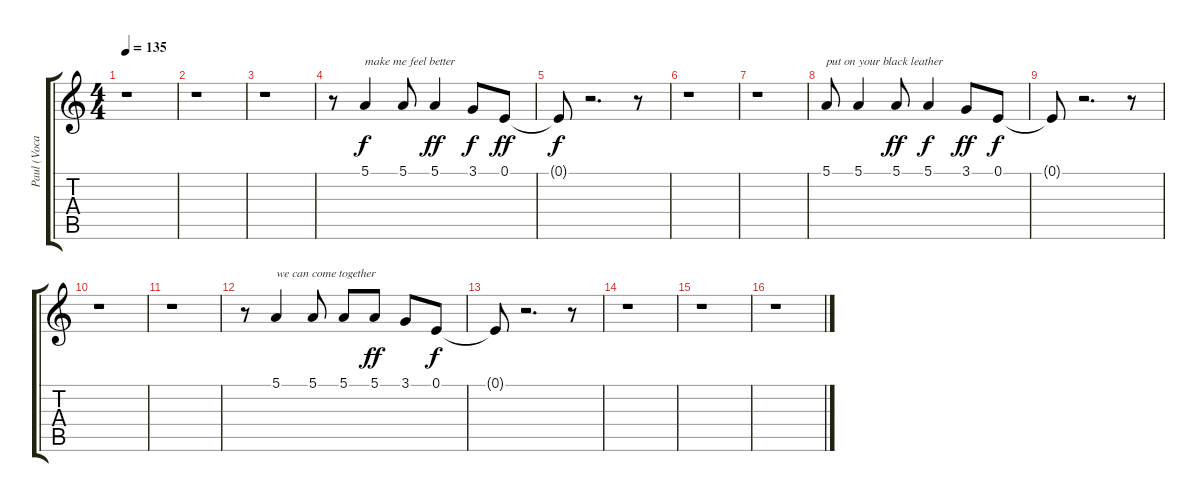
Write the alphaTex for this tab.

\track ("Paul (Vocals)" "Paul (Voca") {instrument lead2sawtooth}
\staff {score tabs}
\tuning (E4 B3 G3 D3 A2 E2) {hide}
\ts (4 4)
\tempo 135
\clef g2
\ks c
r.1{dy f} |
r.1 |
r.1 |
r.8 5.1.4{txt "make me feel better"} 5.1.8 5.1.4{dy ff} 3.1.8{dy f} 0.1.8{dy ff} |
0.1{t}.8{dy f} r.2{d} r.8 |
r.1 |
r.1 |
5.1.8{txt "put on your black leather"} 5.1.4 5.1.8{dy ff} 5.1.4{dy f} 3.1.8{dy ff} 0.1.8{dy f} |
0.1{t}.8 r.2{d} r.8 |
r.1 |
r.1 |
r.8 5.1.4{txt "we can come together"} 5.1.8 5.1.8 5.1.8{dy ff} 3.1.8 0.1.8{dy f} |
0.1{t}.8 r.2{d} r.8 |
r.1 |
r.1 |
r.1
